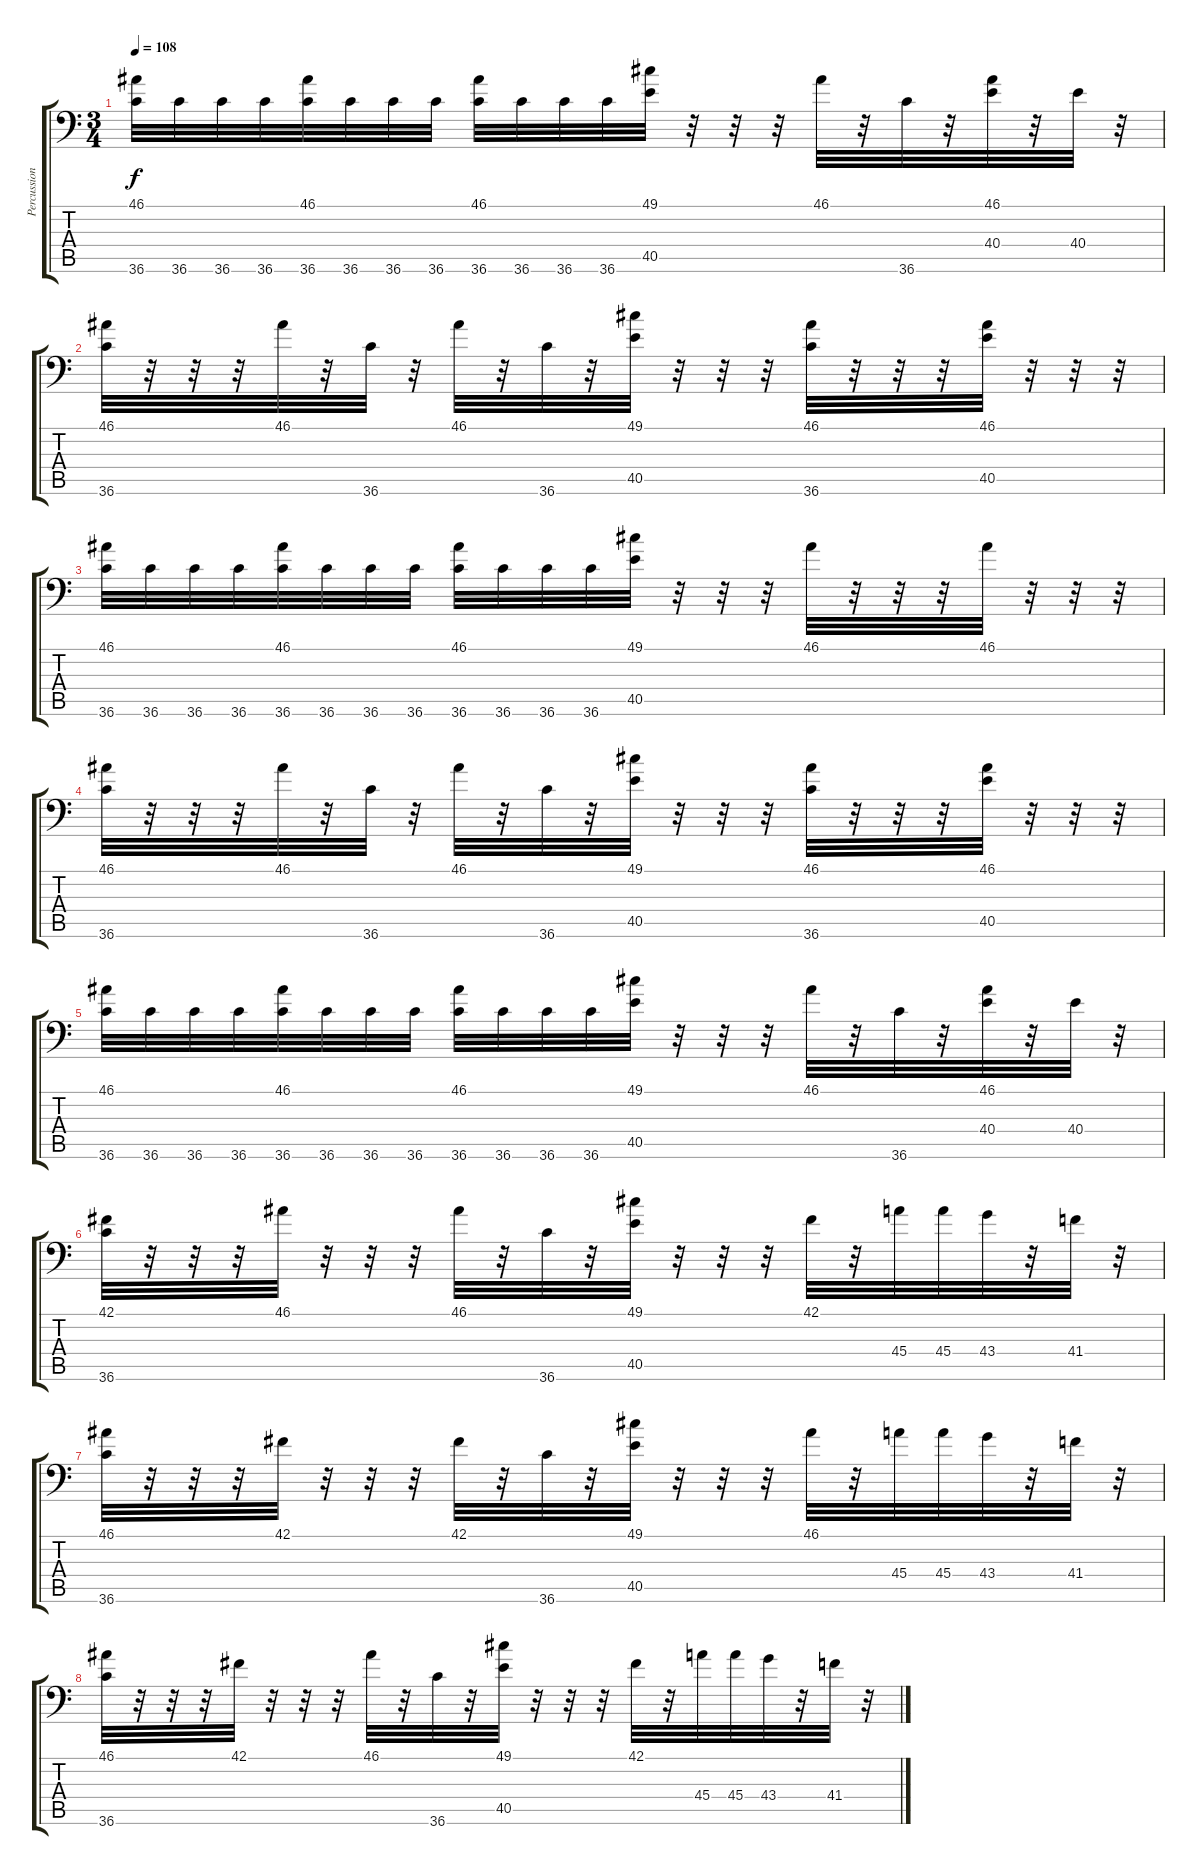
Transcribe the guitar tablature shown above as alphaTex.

\track ("Percussion" "Percussion") {instrument acousticgrandpiano}
\staff {score tabs}
\tuning (C-1 C-1 C-1 C-1 C-1 C-1) {hide}
\ts (3 4)
\tempo 108
\clef f4
\ks c
(46.1 36.6).32{dy f} 36.6.32 36.6.32 36.6.32 (46.1 36.6).32 36.6.32 36.6.32 36.6.32 (46.1 36.6).32 36.6.32 36.6.32 36.6.32 (49.1 40.5).32 r.32 r.32 r.32 46.1.32 r.32 36.6.32 r.32 (46.1 40.4).32 r.32 40.4.32 r.32 |
(46.1 36.6).32 r.32 r.32 r.32 46.1.32 r.32 36.6.32 r.32 46.1.32 r.32 36.6.32 r.32 (49.1 40.5).32 r.32 r.32 r.32 (46.1 36.6).32 r.32 r.32 r.32 (46.1 40.5).32 r.32 r.32 r.32 |
(46.1 36.6).32 36.6.32 36.6.32 36.6.32 (46.1 36.6).32 36.6.32 36.6.32 36.6.32 (46.1 36.6).32 36.6.32 36.6.32 36.6.32 (49.1 40.5).32 r.32 r.32 r.32 46.1.32 r.32 r.32 r.32 46.1.32 r.32 r.32 r.32 |
(46.1 36.6).32 r.32 r.32 r.32 46.1.32 r.32 36.6.32 r.32 46.1.32 r.32 36.6.32 r.32 (49.1 40.5).32 r.32 r.32 r.32 (46.1 36.6).32 r.32 r.32 r.32 (46.1 40.5).32 r.32 r.32 r.32 |
(46.1 36.6).32 36.6.32 36.6.32 36.6.32 (46.1 36.6).32 36.6.32 36.6.32 36.6.32 (46.1 36.6).32 36.6.32 36.6.32 36.6.32 (49.1 40.5).32 r.32 r.32 r.32 46.1.32 r.32 36.6.32 r.32 (46.1 40.4).32 r.32 40.4.32 r.32 |
(42.1 36.6).32 r.32 r.32 r.32 46.1.32 r.32 r.32 r.32 46.1.32 r.32 36.6.32 r.32 (49.1 40.5).32 r.32 r.32 r.32 42.1.32 r.32 45.4.32 45.4.32 43.4.32 r.32 41.4.32 r.32 |
(46.1 36.6).32 r.32 r.32 r.32 42.1.32 r.32 r.32 r.32 42.1.32 r.32 36.6.32 r.32 (49.1 40.5).32 r.32 r.32 r.32 46.1.32 r.32 45.4.32 45.4.32 43.4.32 r.32 41.4.32 r.32 |
(46.1 36.6).32 r.32 r.32 r.32 42.1.32 r.32 r.32 r.32 46.1.32 r.32 36.6.32 r.32 (49.1 40.5).32 r.32 r.32 r.32 42.1.32 r.32 45.4.32 45.4.32 43.4.32 r.32 41.4.32 r.32
